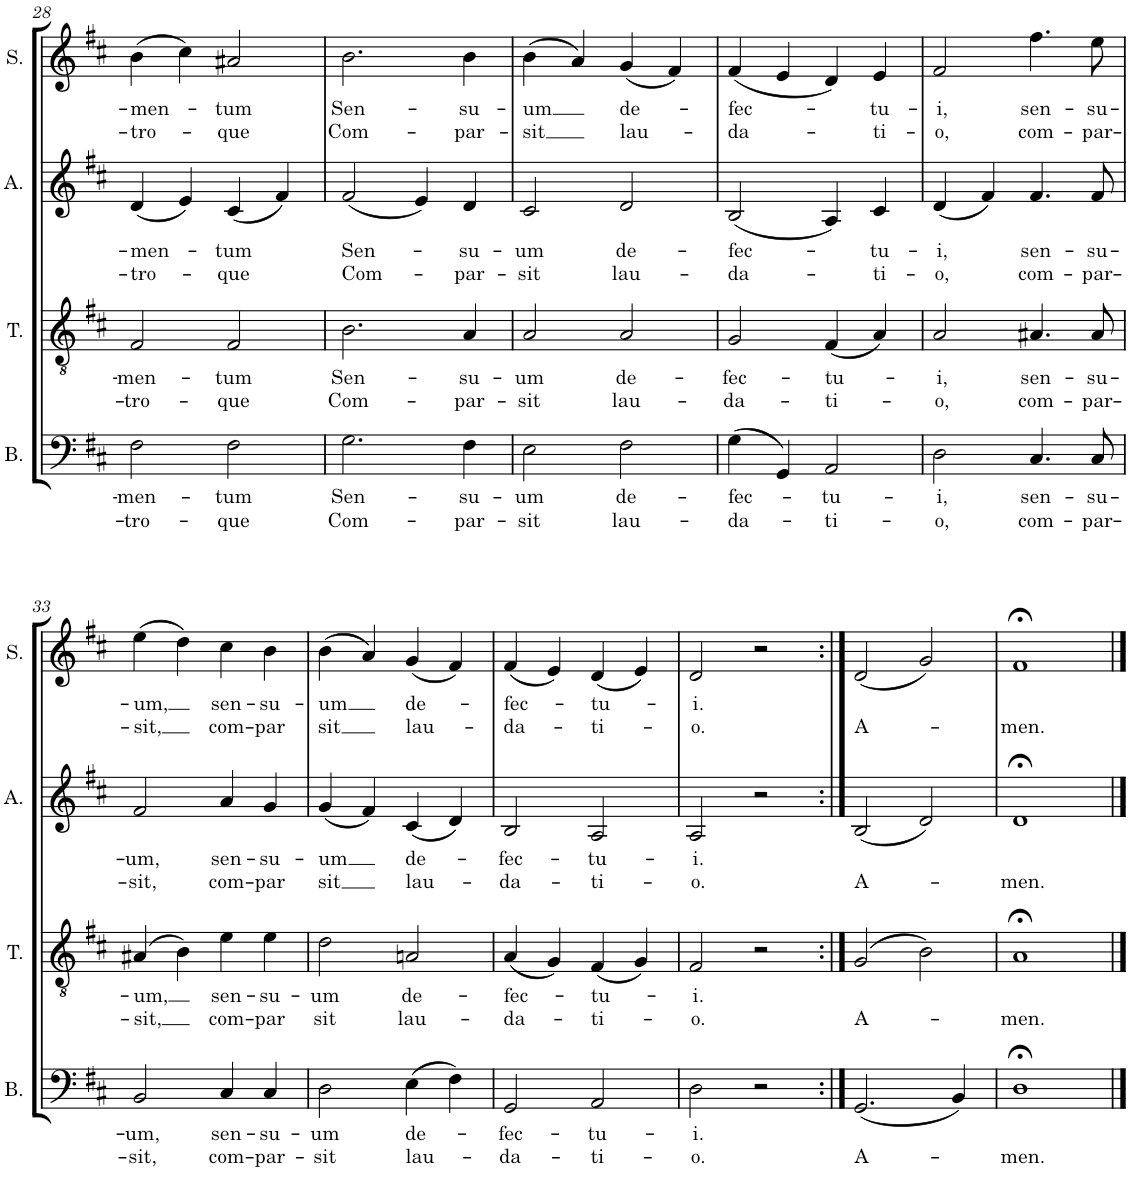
**kern	**text	**text	**kern	**text	**text	**kern	**text	**text	**kern	**text	**text
*part4	*part4	*part4	*part3	*part3	*part3	*part2	*part2	*part2	*part1	*part1	*part1
*staff4	*staff4	*staff4	*staff3	*staff3	*staff3	*staff2	*staff2	*staff2	*staff1	*staff1	*staff1
*I"Basse	*	*	*I"Ténor	*	*	*I"Alto	*	*	*I"Soprano	*	*
*I'B.	*	*	*I'T.	*	*	*I'A.	*	*	*I'S.	*	*
!!LO:PB:g=z
*clefF4	*	*	*clefGv2	*	*	*clefG2	*	*	*clefG2	*	*
*k[f#c#]	*	*	*k[f#c#]	*	*	*k[f#c#]	*	*	*k[f#c#]	*	*
*D:	*	*	*D:	*	*	*D:	*	*	*D:	*	*
*M2/2	*	*	*M2/2	*	*	*M2/2	*	*	*M2/2	*	*
*met(c|)	*	*	*met(c|)	*	*	*met(c|)	*	*	*met(c|)	*	*
=28	=28	=28	=28	=28	=28	=28	=28	=28	=28	=28	=28
!	!LO:LY:b	!LO:LY:b	!	!LO:LY:b	!LO:LY:b	!	!LO:LY:b	!LO:LY:b	!	!LO:LY:b	!LO:LY:b
2F#\	-men-	-tro-	2F#/	-men-	-tro-	(4d/	-men-	-tro-	(4b\	-men-	-tro-
.	.	.	.	.	.	4e/)	.	.	4cc#\)	.	.
!	!LO:LY:b	!LO:LY:b	!	!LO:LY:b	!LO:LY:b	!	!LO:LY:b	!LO:LY:b	!	!LO:LY:b	!LO:LY:b
2F#\	-tum	-que	2F#/	-tum	-que	(4c#/	-tum	-que	2a#X/	-tum	-que
.	.	.	.	.	.	4f#/)	.	.	.	.	.
=29	=29	=29	=29	=29	=29	=29	=29	=29	=29	=29	=29
!	!LO:LY:b	!LO:LY:b	!	!LO:LY:b	!LO:LY:b	!	!LO:LY:b	!LO:LY:b	!	!LO:LY:b	!LO:LY:b
2.G\	Sen-	Com-	2.B\	Sen-	Com-	(2f#/	Sen-	Com-	2.b\	Sen-	Com-
.	.	.	.	.	.	4e/)	.	.	.	.	.
!	!LO:LY:b	!LO:LY:b	!	!LO:LY:b	!LO:LY:b	!	!LO:LY:b	!LO:LY:b	!	!LO:LY:b	!LO:LY:b
4F#\	-su-	-par-	4A/	-su-	-par-	4d/	-su-	-par-	4b\	-su-	-par-
=30	=30	=30	=30	=30	=30	=30	=30	=30	=30	=30	=30
!	!LO:LY:b	!LO:LY:b	!	!LO:LY:b	!LO:LY:b	!	!LO:LY:b	!LO:LY:b	!	!LO:LY:b	!LO:LY:b
2E\	-um	-sit	2A/	-um	-sit	2c#/	-um	-sit	(4b\	-um	-sit
.	.	.	.	.	.	.	.	.	4a/)	.	.
!	!LO:LY:b	!LO:LY:b	!	!LO:LY:b	!LO:LY:b	!	!LO:LY:b	!LO:LY:b	!	!LO:LY:b	!LO:LY:b
2F#\	de-	lau-	2A/	de-	lau-	2d/	de-	lau-	(4g/	de-	lau-
.	.	.	.	.	.	.	.	.	4f#/)	.	.
=31	=31	=31	=31	=31	=31	=31	=31	=31	=31	=31	=31
!	!LO:LY:b	!LO:LY:b	!	!LO:LY:b	!LO:LY:b	!	!LO:LY:b	!LO:LY:b	!	!LO:LY:b	!LO:LY:b
(4G\	-fec-	-da-	2G/	-fec-	-da-	(2B/	-fec-	-da-	(4f#/	-fec-	-da-
4GG/)	.	.	.	.	.	.	.	.	4e/	.	.
!	!LO:LY:b	!LO:LY:b	!	!LO:LY:b	!LO:LY:b	!	!	!	!	!	!
2AA/	-tu-	-ti-	(4F#/	-tu-	-ti-	4A/)	.	.	4d/)	.	.
!	!	!	!	!	!	!	!LO:LY:b	!LO:LY:b	!	!LO:LY:b	!LO:LY:b
.	.	.	4A/)	.	.	4c#/	-tu-	-ti-	4e/	-tu-	-ti-
=32	=32	=32	=32	=32	=32	=32	=32	=32	=32	=32	=32
!	!LO:LY:b	!LO:LY:b	!	!LO:LY:b	!LO:LY:b	!	!LO:LY:b	!LO:LY:b	!	!LO:LY:b	!LO:LY:b
2D\	-i,	-o,	2A/	-i,	-o,	(4d/	-i,	-o,	2f#/	-i,	-o,
.	.	.	.	.	.	4f#/)	.	.	.	.	.
!	!LO:LY:b	!LO:LY:b	!	!LO:LY:b	!LO:LY:b	!	!LO:LY:b	!LO:LY:b	!	!LO:LY:b	!LO:LY:b
4.C#/	sen-	com-	4.A#X/	sen-	com-	4.f#/	sen-	com-	4.ff#\	sen-	com-
!	!LO:LY:b	!LO:LY:b	!	!LO:LY:b	!LO:LY:b	!	!LO:LY:b	!LO:LY:b	!	!LO:LY:b	!LO:LY:b
8C#/	-su-	-par-	8A#/	-su-	-par-	8f#/	-su-	-par-	8ee\	-su-	-par-
!!LO:LB:g=z
=33	=33	=33	=33	=33	=33	=33	=33	=33	=33	=33	=33
!	!LO:LY:b	!LO:LY:b	!	!LO:LY:b	!LO:LY:b	!	!LO:LY:b	!LO:LY:b	!	!LO:LY:b	!LO:LY:b
2BB/	-um,	-sit,	(4A#X/	-um,	-sit,	2f#/	-um,	-sit,	(4ee\	-um,	-sit,
.	.	.	4B\)	.	.	.	.	.	4dd\)	.	.
!	!LO:LY:b	!LO:LY:b	!	!LO:LY:b	!LO:LY:b	!	!LO:LY:b	!LO:LY:b	!	!LO:LY:b	!LO:LY:b
4C#/	sen-	com-	4e\	sen-	com-	4a/	sen-	com-	4cc#\	sen-	com-
!	!LO:LY:b	!LO:LY:b	!	!LO:LY:b	!LO:LY:b	!	!LO:LY:b	!LO:LY:b	!	!LO:LY:b	!LO:LY:b
4C#/	-su-	-par-	4e\	-su-	-par	4g/	-su-	-par	4b\	-su-	-par
=34	=34	=34	=34	=34	=34	=34	=34	=34	=34	=34	=34
!	!LO:LY:b	!LO:LY:b	!	!LO:LY:b	!LO:LY:b	!	!LO:LY:b	!LO:LY:b	!	!LO:LY:b	!LO:LY:b
2D\	-um	-sit	2d\	-um	sit	(4g/	-um	sit	(4b\	-um	sit
.	.	.	.	.	.	4f#/)	.	.	4a/)	.	.
!	!LO:LY:b	!LO:LY:b	!	!LO:LY:b	!LO:LY:b	!	!LO:LY:b	!LO:LY:b	!	!LO:LY:b	!LO:LY:b
(4E\	de-	lau-	2An/	de-	lau-	(4c#/	de-	lau-	(4g/	de-	lau-
4F#\)	.	.	.	.	.	4d/)	.	.	4f#/)	.	.
=35	=35	=35	=35	=35	=35	=35	=35	=35	=35	=35	=35
!	!LO:LY:b	!LO:LY:b	!	!LO:LY:b	!LO:LY:b	!	!LO:LY:b	!LO:LY:b	!	!LO:LY:b	!LO:LY:b
2GG/	-fec-	-da-	(4A/	-fec-	-da-	2B/	-fec-	-da-	(4f#/	-fec-	-da-
.	.	.	4G/)	.	.	.	.	.	4e/)	.	.
!	!LO:LY:b	!LO:LY:b	!	!LO:LY:b	!LO:LY:b	!	!LO:LY:b	!LO:LY:b	!	!LO:LY:b	!LO:LY:b
2AA/	-tu-	-ti-	(4F#/	-tu-	-ti-	2A/	-tu-	-ti-	(4d/	-tu-	-ti-
.	.	.	4G/)	.	.	.	.	.	4e/)	.	.
=36	=36	=36	=36	=36	=36	=36	=36	=36	=36	=36	=36
!	!LO:LY:b	!LO:LY:b	!	!LO:LY:b	!LO:LY:b	!	!LO:LY:b	!LO:LY:b	!	!LO:LY:b	!LO:LY:b
2D\	-i.	-o.	2F#/	-i.	-o.	2A/	-i.	-o.	2d/	-i.	-o.
2r	.	.	2r	.	.	2r	.	.	2r	.	.
=37:|!	=37:|!	=37:|!	=37:|!	=37:|!	=37:|!	=37:|!	=37:|!	=37:|!	=37:|!	=37:|!	=37:|!
!	!	!LO:LY:b	!	!	!LO:LY:b	!	!	!LO:LY:b	!	!	!LO:LY:b
(2.GG/	.	A-	(2G/	.	A-	(2B/	.	A-	(2d/	.	A-
.	.	.	2B\)	.	.	2d/)	.	.	2g/)	.	.
4BB/)	.	.	.	.	.	.	.	.	.	.	.
=38	=38	=38	=38	=38	=38	=38	=38	=38	=38	=38	=38
!	!	!LO:LY:b	!	!	!LO:LY:b	!	!	!LO:LY:b	!	!	!LO:LY:b
1D;<	.	-men.	1A;<	.	-men.	1d;<	.	-men.	1f#;<	.	-men.
==	==	==	==	==	==	==	==	==	==	==	==
*-	*-	*-	*-	*-	*-	*-	*-	*-	*-	*-	*-
